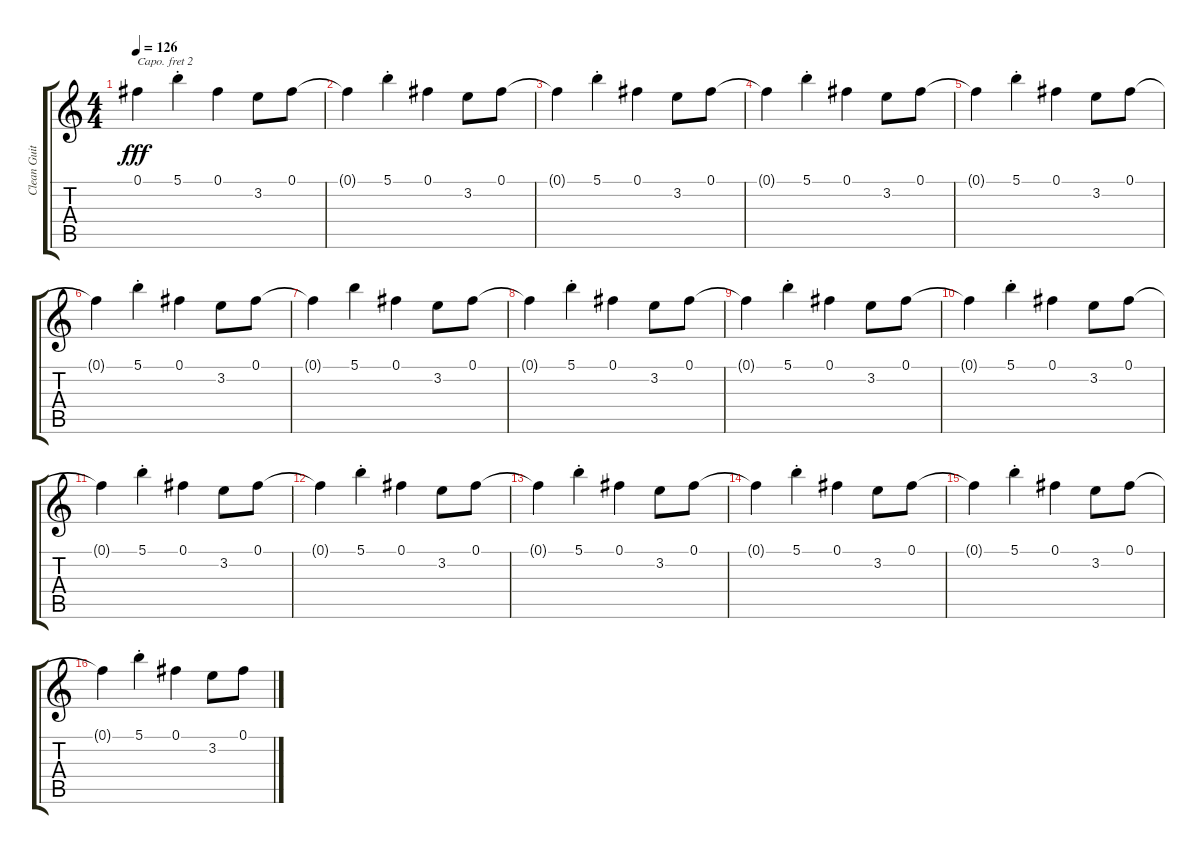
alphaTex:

\track ("Clean Guitar Lead 1" "Clean Guit") {instrument electricguitarclean}
\staff {score tabs}
\capo 2
\tuning (E4 B3 G3 D3 A2 E2) {hide}
\ts (4 4)
\tempo 126
\clef g2
\ks c
0.1{t}.4{dy fff} 5.1{st}.4 0.1.4 3.2.8 0.1.8 |
0.1{t}.4 5.1{st}.4 0.1.4 3.2.8 0.1.8 |
0.1{t}.4 5.1{st}.4 0.1.4 3.2.8 0.1.8 |
0.1{t}.4 5.1{st}.4 0.1.4 3.2.8 0.1.8 |
0.1{t}.4 5.1{st}.4 0.1.4 3.2.8 0.1.8 |
0.1{t}.4 5.1{st}.4 0.1.4 3.2.8 0.1.8 |
0.1{t}.4 5.1.4 0.1.4 3.2.8 0.1.8 |
0.1{t}.4 5.1{st}.4 0.1.4 3.2.8 0.1.8 |
0.1{t}.4 5.1{st}.4 0.1.4 3.2.8 0.1.8 |
0.1{t}.4 5.1{st}.4 0.1.4 3.2.8 0.1.8 |
0.1{t}.4 5.1{st}.4 0.1.4 3.2.8 0.1.8 |
0.1{t}.4 5.1{st}.4 0.1.4 3.2.8 0.1.8 |
0.1{t}.4 5.1{st}.4 0.1.4 3.2.8 0.1.8 |
0.1{t}.4 5.1{st}.4 0.1.4 3.2.8 0.1.8 |
0.1{t}.4 5.1{st}.4 0.1.4 3.2.8 0.1.8 |
0.1{t}.4 5.1{st}.4 0.1.4 3.2.8 0.1.8
